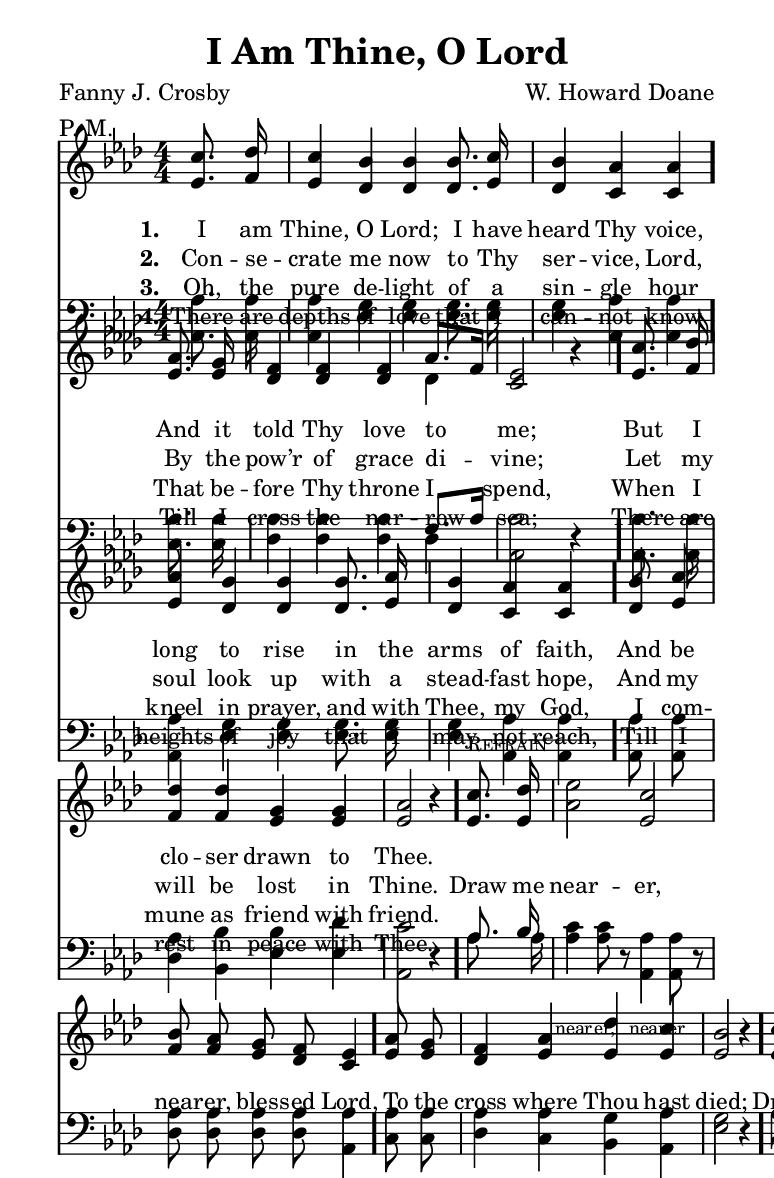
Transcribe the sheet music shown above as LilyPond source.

\include "common/global.ily"
\paper {
  \include "common/paper.ily"
  page-count = 1
system-count = 5

}

\header{
  hymnnumber = "221"
  title = "I Am Thine, O Lord" % see https://hymnary.org/text/i_am_thine_o_lord_i_have_heard_thy_voice
  tunename = "I Am Thine" % see https://hymnary.org/tune/i_am_thine_o_lord_i_have_heard_doane
  meter = "P. M."
  poet = "Fanny J. Crosby" % see https://hymnary.org/text/i_am_thine_o_lord_i_have_heard_thy_voice
  composer = "W. Howard Doane" % see https://hymnary.org/tune/i_am_thine_o_lord_i_have_heard_doane
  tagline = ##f
}

ta = { \tempo 4=80 }
tb = { \tempo 4=40 }

global = {
  \include "common/overrides.ily"
  \override Staff.TimeSignature.style = #'numbered
  \time 4/4
  \override Score.MetronomeMark.transparent = ##t % hide all fermata changes too
  \ta
  \key aes \major
  \partial 4
  \autoBeamOff
}

patternA = { c8. c16 | c4 c c c8. c16 | c4 c c }
patternB = { c8. c16 | c4 c c c8.[ c16] | c2 c4 }
patternG = { c8. c16 | c4 c c c | c2 c4 }
patternC = { c8 c | c4 c c c | c2 c4 }
patternD = { c8. c16 | c2 c | c8 c c c c4 }
patternE = { c8. c16 | c4 c8 r c4 c8 r | c8 c c c c4 }
patternF = { c8. c16 | c4 c c4. c8 | c2 c4 }

notesSoprano = {
\global
\relative c'' {

  c8. des16 | c4 bes bes bes8. c16 | bes4 aes aes
  aes8. g16 | f4 f f aes8.[ f16] | ees2 r4
  c'8. des16 | c4 bes bes bes8. c16 | bes4 aes aes
  bes8 c | des4 des g, g | aes2 r4

  \eogbreak
  << s^\markup { \small \caps "Refrain" }
  { c8. des16 | ees2 c | bes8 aes g f ees4 } >>
  aes8 g | f4 aes des c | bes2 r4
  c8. des16 | ees4 ees8 r c4 c8 r | bes8 aes g f \tb des'4\fermata \ta
  c8. bes16 | aes4 aes c4. bes8 | aes2 r4

  \bar "|."

}
}

notesAlto = {
\global
\relative e' {

  \changePitch \patternA { ees f | ees des des des ees | des c c }
  \changePitch \patternG { ees ees | des des des des | c r }
  \changePitch \patternA { ees f | ees des des des ees | des c c }
  \changePitch \patternC { des ees | f f ees ees | ees r }

  \changePitch \patternD { ees ees | aes ees | f f ees des c }
  \changePitch \patternC { ees ees | des ees ees ees | ees r }
  \changePitch \patternE { ees ees | aes aes aes aes | f f ees des f }
  \changePitch \patternF { f f | ees ees ees des | c r }

}
}

notesTenor = {
\global
\relative a {

  \changePitch \patternA { aes aes | aes g g g g | g aes aes }
  \changePitch \patternB { aes aes | aes aes aes f aes | aes r }
  \changePitch \patternA { aes aes | aes g g g g | g aes aes }
  \changePitch \patternC { aes aes | aes bes bes des | c r }

  \changePitch \patternE { aes bes | c c aes aes | aes aes aes aes aes }
  \changePitch \patternC { aes aes | aes aes g aes | g r }
  \changePitch \patternE { aes bes | c c aes aes | aes aes aes aes aes }
  \changePitch \patternF { ees' des | c c aes g | aes r }

}
}

notesBass = {
\global
\relative f, {

  \changePitch \patternA { aes aes | aes ees' ees ees ees | ees aes, aes }
  \changePitch \patternG { c c | des des des des | aes r }
  \changePitch \patternA { aes aes | aes ees' ees ees ees | ees aes, aes }
  \changePitch \patternC { aes aes | des bes ees ees | aes, r }

  \changePitch \patternE { aes' aes | aes aes aes, aes | des des des des | aes }
  \changePitch \patternC { c c | des c bes aes | ees' r }
  \changePitch \patternE { aes aes | aes aes aes, aes | des des des des des_\fermata }
  \changePitch \patternF { des des | ees ees ees ees | aes, r }

}
}

Refrain = \lyricmode {

Draw me near -- er, near -- er, bless -- ed Lord, \bar "."
To the cross where Thou hast died; \bar "."
Draw me near -- er, near -- er, near -- er, bless -- ed Lord, \bar "."
To Thy pre -- cious, wound -- ed side. \bar "."

}

wordsA = \lyricmode {
\set stanza = "1."

I am Thine, O Lord; I have heard Thy voice, \bar "."
And it told Thy love to me; \bar "."
But I long to rise in the arms of faith, \bar "."
And be clo -- ser drawn to Thee. \bar "."

}

wordsB = \lyricmode {
\set stanza = "2."

Con -- se -- crate me now to Thy ser -- vice, Lord,
By the pow’r of grace di -- vine;
Let my soul look up with a stead -- fast hope,
And my will be lost in Thine.

\Refrain

}

wordsC = \lyricmode {
\set stanza = "3."

Oh, the pure de -- light of a sin -- gle hour
That be -- fore Thy throne I spend,
When I kneel in prayer, and with Thee, my God,
I com -- mune as friend with friend.

}

wordsD = \lyricmode {
\set stanza = "4."

There are depths of love that I can -- not know
Till I cross the nar -- row sea;
There are heights of joy that I may not reach,
Till I rest in peace with Thee.

}

BassRefrain = \lyricmode {

\override LyricText.font-size = #-2
\override LyricHyphen.thickness = #0.7
\repeat unfold 36 { \skip 4 }
near -- er, near -- er

}

\score {
  \context ChoirStaff <<
    \context Staff = upper <<
      \set Staff.autoBeaming = ##f
      \set ChoirStaff.systemStartDelimiter = #'SystemStartBar
      \set ChoirStaff.printPartCombineTexts = ##f
      \partcombine #'(2 . 11) \notesSoprano \notesAlto
      \context NullVoice = sopranos { \voiceOne << \notesSoprano >> }
      \context Lyrics = one   \lyricsto sopranos \wordsA
      \context Lyrics = two   \lyricsto sopranos \wordsB
      \context Lyrics = three \lyricsto sopranos \wordsC
      \context Lyrics = four  \lyricsto sopranos \wordsD
    >>
    \context Staff = men <<
      \set Staff.autoBeaming = ##f
      \clef bass
      \set ChoirStaff.printPartCombineTexts = ##f
      \partcombine #'(2 . 11) \notesTenor \notesBass
      \context NullVoice = basses { \voiceTwo << \notesBass >> }
    >>
    \new Lyrics \with { alignBelowContext = men } \lyricsto basses \BassRefrain
  >>
  \layout {
    \include "common/layout.ily"
  }
  #(cond ((ly:get-option 'eog-midi-permitted) #{ \midi{
    \include "common/midi.ily"
  } #}))
}

\version "2.19.49"  % necessary for upgrading to future LilyPond versions.

% vi:set et ts=2 sw=2 ai nocindent syntax=lilypond:
